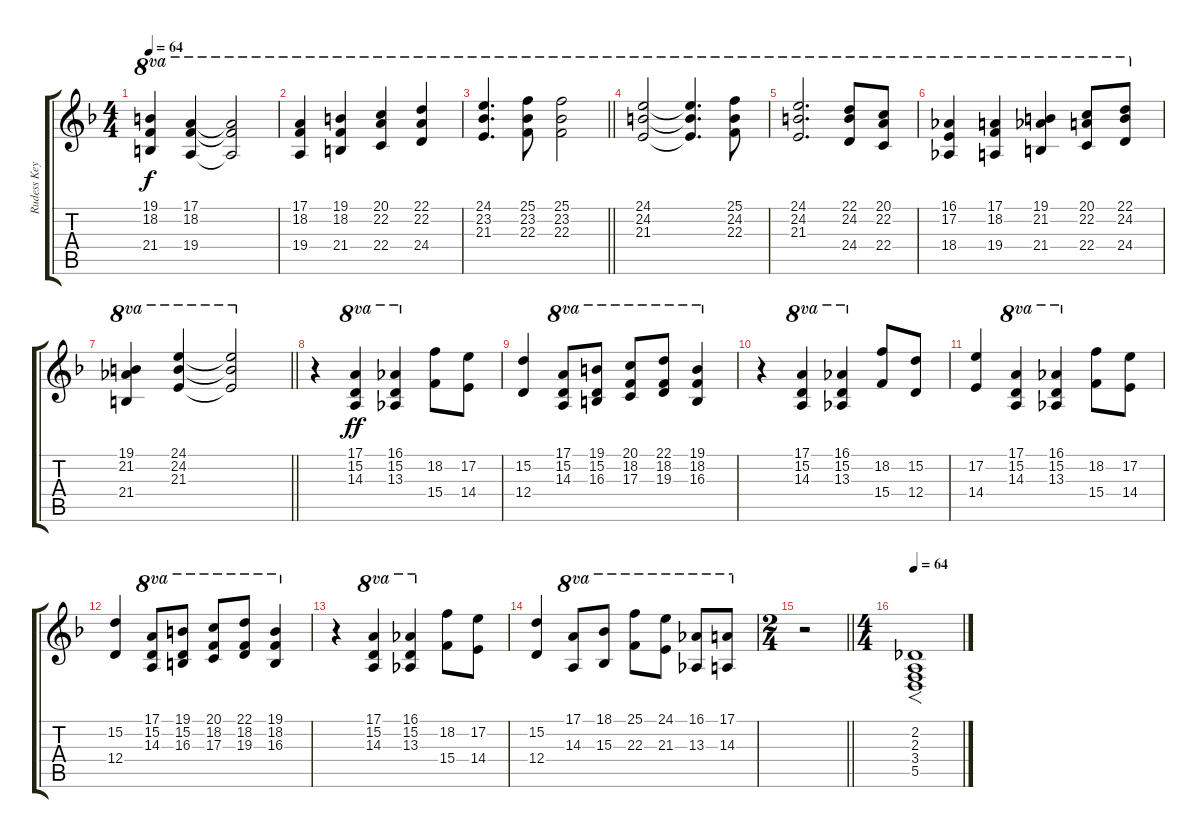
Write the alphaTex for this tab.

\track ("Rudess Keys " "Rudess Key") {instrument stringensemble1}
\staff {score tabs}
\tuning (E4 B3 G3 D3 A2 E2) {hide}
\ts (4 4)
\tempo 64
\clef g2
\ks f
(19.1 18.2 21.4).4{ot 8va dy f} (17.1 18.2 19.4).4{ot 8va} (17.1{t} 18.2{t} 19.4{t}).2{ot 8va} |
(17.1 18.2 19.4).4{ot 8va} (19.1 18.2 21.4).4{ot 8va} (20.1 22.2 22.4).4{ot 8va} (22.1 22.2 24.4).4{ot 8va} |
\barLineRight lightlight
(24.1 23.2 21.3).4{d ot 8va} (25.1 23.2 22.3).8{ot 8va} (25.1 23.2 22.3).2{ot 8va} |
(24.1 24.2 21.3).2{ot 8va} (24.1{t} 24.2{t} 21.3{t}).4{d ot 8va} (25.1 24.2 22.3).8{ot 8va} |
(24.1 24.2 21.3).2{d ot 8va} (22.1 24.2 24.4).8{ot 8va} (20.1 22.2 22.4).8{ot 8va} |
(16.1 17.2 18.4).4{ot 8va} (17.1 18.2 19.4).4{ot 8va} (19.1 21.2 21.4).4{ot 8va} (20.1 22.2 22.4).8{ot 8va} (22.1 24.2 24.4).8{ot 8va} |
\barLineRight lightlight
(19.1 21.2 21.4).4{ot 8va} (24.1 24.2 21.3).4{ot 8va} (24.1{t} 24.2{t} 21.3{t}).2{ot 8va} |
r.4 (17.1 15.2 14.3).4{ot 8va dy ff} (16.1 15.2 13.3).4{ot 8va} (18.2 15.4).8 (17.2 14.4).8 |
(15.2 12.4).4 (17.1 15.2 14.3).8{ot 8va} (19.1 15.2 16.3).8{ot 8va} (20.1 18.2 17.3).8{ot 8va} (22.1 18.2 19.3).8{ot 8va} (19.1 18.2 16.3).4{ot 8va} |
r.4 (17.1 15.2 14.3).4{ot 8va} (16.1 15.2 13.3).4{ot 8va} (18.2 15.4).8 (15.2 12.4).8 |
(17.2 14.4).4 (17.1 15.2 14.3).4{ot 8va} (16.1 15.2 13.3).4{ot 8va} (18.2 15.4).8 (17.2 14.4).8 |
(15.2 12.4).4 (17.1 15.2 14.3).8{ot 8va} (19.1 15.2 16.3).8{ot 8va} (20.1 18.2 17.3).8{ot 8va} (22.1 18.2 19.3).8{ot 8va} (19.1 18.2 16.3).4{ot 8va} |
r.4 (17.1 15.2 14.3).4{ot 8va} (16.1 15.2 13.3).4{ot 8va} (18.2 15.4).8 (17.2 14.4).8 |
(15.2 12.4).4 (17.1 14.3).8{ot 8va} (18.1 15.3).8{ot 8va} (25.1 22.3).8{ot 8va} (24.1 21.3).8{ot 8va} (16.1 13.3).8{ot 8va} (17.1 14.3).8{ot 8va} |
\ts (2 4)
\barLineRight lightlight
r.2 |
\ts (4 4)
\tempo 64
(2.2 2.3 3.4 5.5).1{f}
